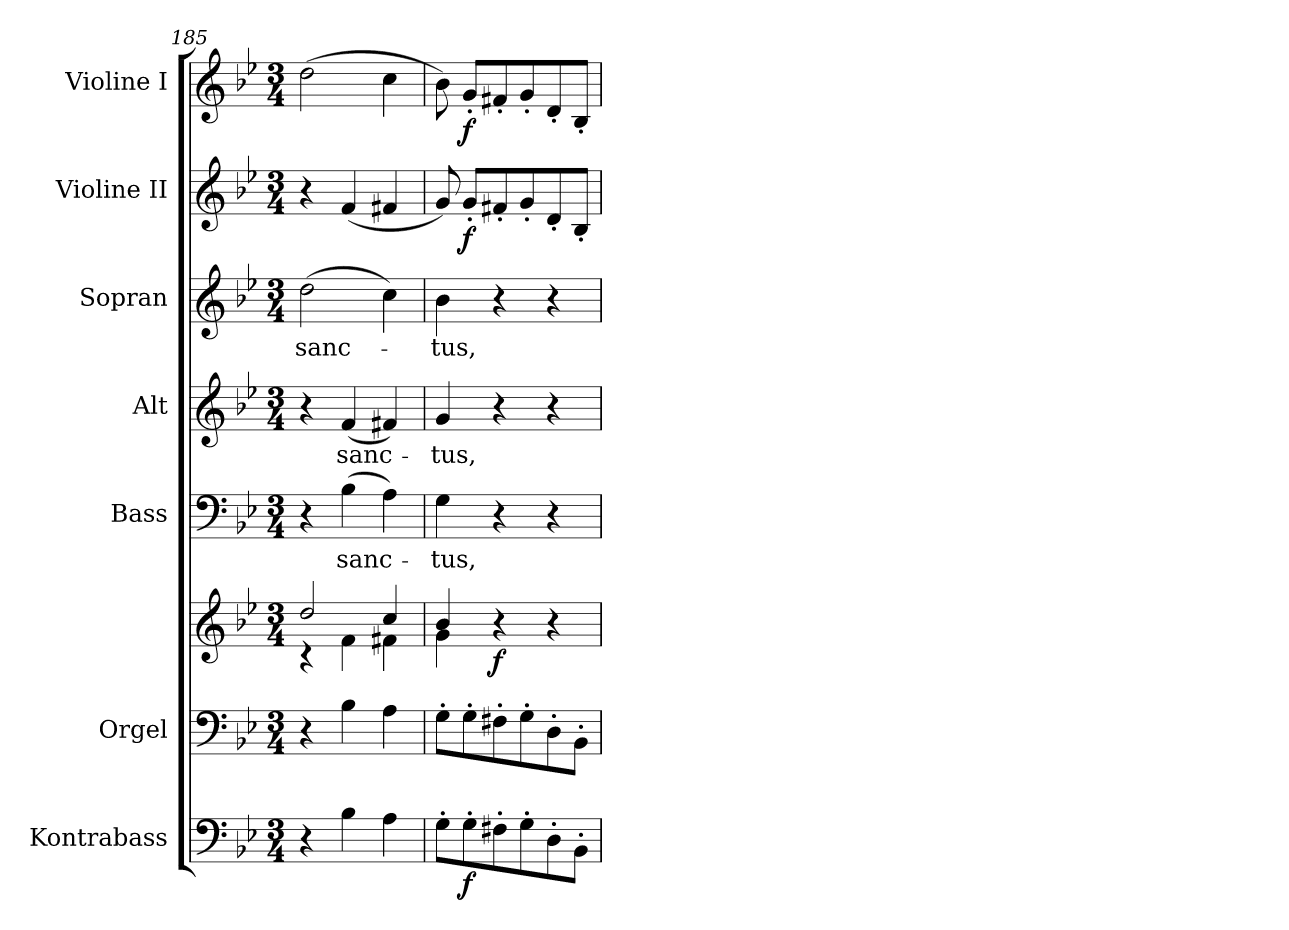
**kern	**dynam	**kern	**kern	**dynam	**kern	**text	**kern	**text	**kern	**text	**kern	**dynam	**kern	**dynam
*part7	*part7	*part6	*part6	*part6	*part5	*part5	*part4	*part4	*part3	*part3	*part2	*part2	*part1	*part1
*staff8	*staff8	*staff7	*staff6	*staff6/7	*staff5	*staff5	*staff4	*staff4	*staff3	*staff3	*staff2	*staff2	*staff1	*staff1
*I"Kontrabass	*	*I"Orgel	*	*	*I"Bass	*	*I"Alt	*	*I"Sopran	*	*I"Violine II	*	*I"Violine I	*
*I'Kb.	*	*I'Org.	*	*	*I'B	*	*I'A	*	*I'S	*	*I'Vl. II	*	*I'Vl. I	*
*clefF4	*	*clefF4	*clefG2	*	*clefF4	*	*clefG2	*	*clefG2	*	*clefG2	*	*clefG2	*
*ITrd7c12	*	*	*	*	*	*	*	*	*	*	*	*	*	*
*k[b-e-]	*	*k[b-e-]	*k[b-e-]	*	*k[b-e-]	*	*k[b-e-]	*	*k[b-e-]	*	*k[b-e-]	*	*k[b-e-]	*
*B-:	*	*B-:	*B-:	*	*B-:	*	*B-:	*	*B-:	*	*B-:	*	*B-:	*
*M3/4	*	*M3/4	*M3/4	*	*M3/4	*	*M3/4	*	*M3/4	*	*M3/4	*	*M3/4	*
=185	=185	=185	=185	=185	=185	=185	=185	=185	=185	=185	=185	=185	=185	=185
*	*	*	*^	*	*	*	*	*	*	*	*	*	*	*
!	!	!	!	!	!	!	!	!	!	!	!LO:LY:b	!	!	!	!
4r	.	4r	2dd/	4rc	.	4r	.	4r	.	(>2dd\	sanc-	4r	.	(>2dd\	.
!	!	!	!	!	!	!	!LO:LY:b	!	!LO:LY:b	!	!	!	!	!	!
4BB-\	.	4B-\	.	4f\	.	(>4B-\	sanc-	(<4f/	sanc-	.	.	(<4f/	.	.	.
4AA\	.	4A\	4cc/	4f#X\	.	4A\)	.	4f#X/)	.	4cc\)	.	4f#X/	.	4cc\	.
=186	=186	=186	=186	=186	=186	=186	=186	=186	=186	=186	=186	=186	=186	=186	=186
!	!	!	!	!	!	!	!LO:LY:b	!	!LO:LY:b	!	!LO:LY:b	!	!	!	!
8GG'>\L	.	8G'>\L	4b-/	4g\	.	4G\	-tus,	4g/	-tus,	4b-\	-tus,	8g/)	.	8b-\)	.
!	!LO:DY:b	!	!	!	!	!	!	!	!	!	!	!	!LO:DY:b	!	!LO:DY:b
8GG'>\	f	8G'>\	.	.	.	.	.	.	.	.	.	8g'</L	f	8g'</L	f
!	!	!	!	!	!LO:DY:b	!	!	!	!	!	!	!	!	!	!
8FF#X'>\	.	8F#X'>\	4r	2ryy	f	4r	.	4r	.	4r	.	8f#X'</	.	8f#X'</	.
8GG'>\	.	8G'>\	.	.	.	.	.	.	.	.	.	8g'</	.	8g'</	.
8DD'>\	.	8D'>\	4r	.	.	4r	.	4r	.	4r	.	8d'</	.	8d'</	.
8BBB-'>\J	.	8BB-'>\J	.	.	.	.	.	.	.	.	.	8B-'</J	.	8B-'</J	.
*	*	*	*v	*v	*	*	*	*	*	*	*	*	*	*	*
=	=	=	=	=	=	=	=	=	=	=	=	=	=	=
*-	*-	*-	*-	*-	*-	*-	*-	*-	*-	*-	*-	*-	*-	*-
